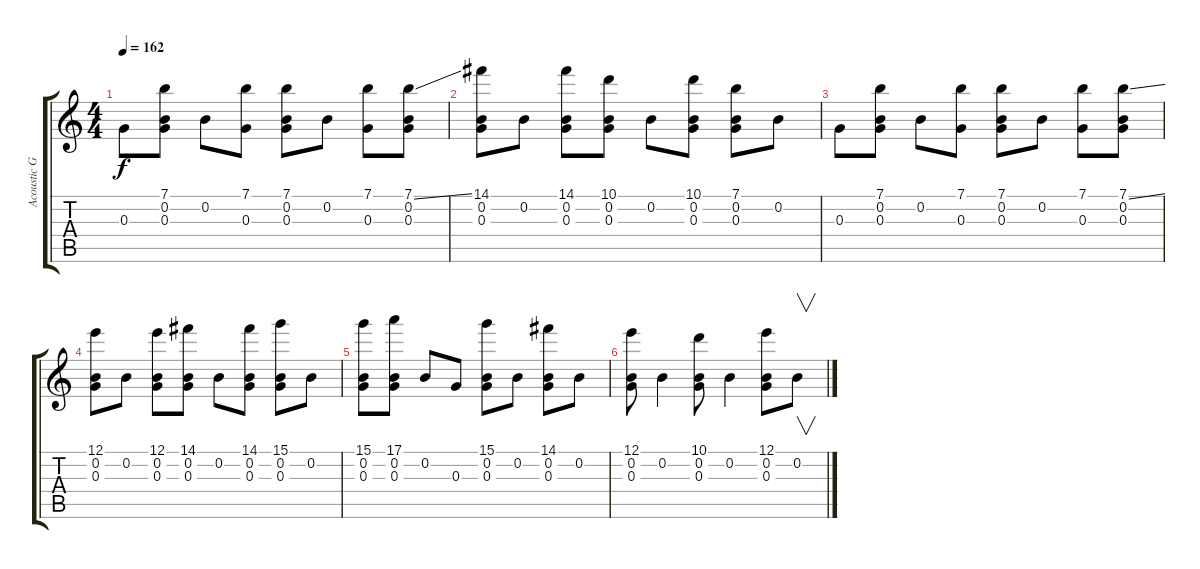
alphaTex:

\track ("Acoustic Guitar" "Acoustic G") {instrument acousticguitarsteel}
\staff {score tabs}
\tuning (E4 B3 G3 D3 A2 D2) {hide}
\ts (4 4)
\tempo 162
\clef g2
\ks c
0.3.8{dy f} (7.1 0.2 0.3).8 0.2.8 (7.1 0.3).8 (7.1 0.2 0.3).8 0.2.8 (7.1 0.3).8 (7.1{ss} 0.2 0.3).8 |
(14.1 0.2 0.3).8 0.2.8 (14.1 0.2 0.3).8 (10.1 0.2 0.3).8 0.2.8 (10.1 0.2 0.3).8 (7.1 0.2 0.3).8 0.2.8 |
0.3.8 (7.1 0.2 0.3).8 0.2.8 (7.1 0.3).8 (7.1 0.2 0.3).8 0.2.8 (7.1 0.3).8 (7.1{ss} 0.2 0.3).8 |
(12.1 0.2 0.3).8 0.2.8 (12.1 0.2 0.3).8 (14.1 0.2 0.3).8 0.2.8 (14.1 0.2 0.3).8 (15.1 0.2 0.3).8 0.2.8 |
(15.1 0.2 0.3).8 (17.1 0.2 0.3).8 0.2.8 0.3.8 (15.1 0.2 0.3).8 0.2.8 (14.1 0.2 0.3).8 0.2.8 |
(12.1 0.2 0.3).8 0.2.4 (10.1 0.2 0.3).8 0.2.4 (12.1 0.2 0.3).8 0.2.8{v}
